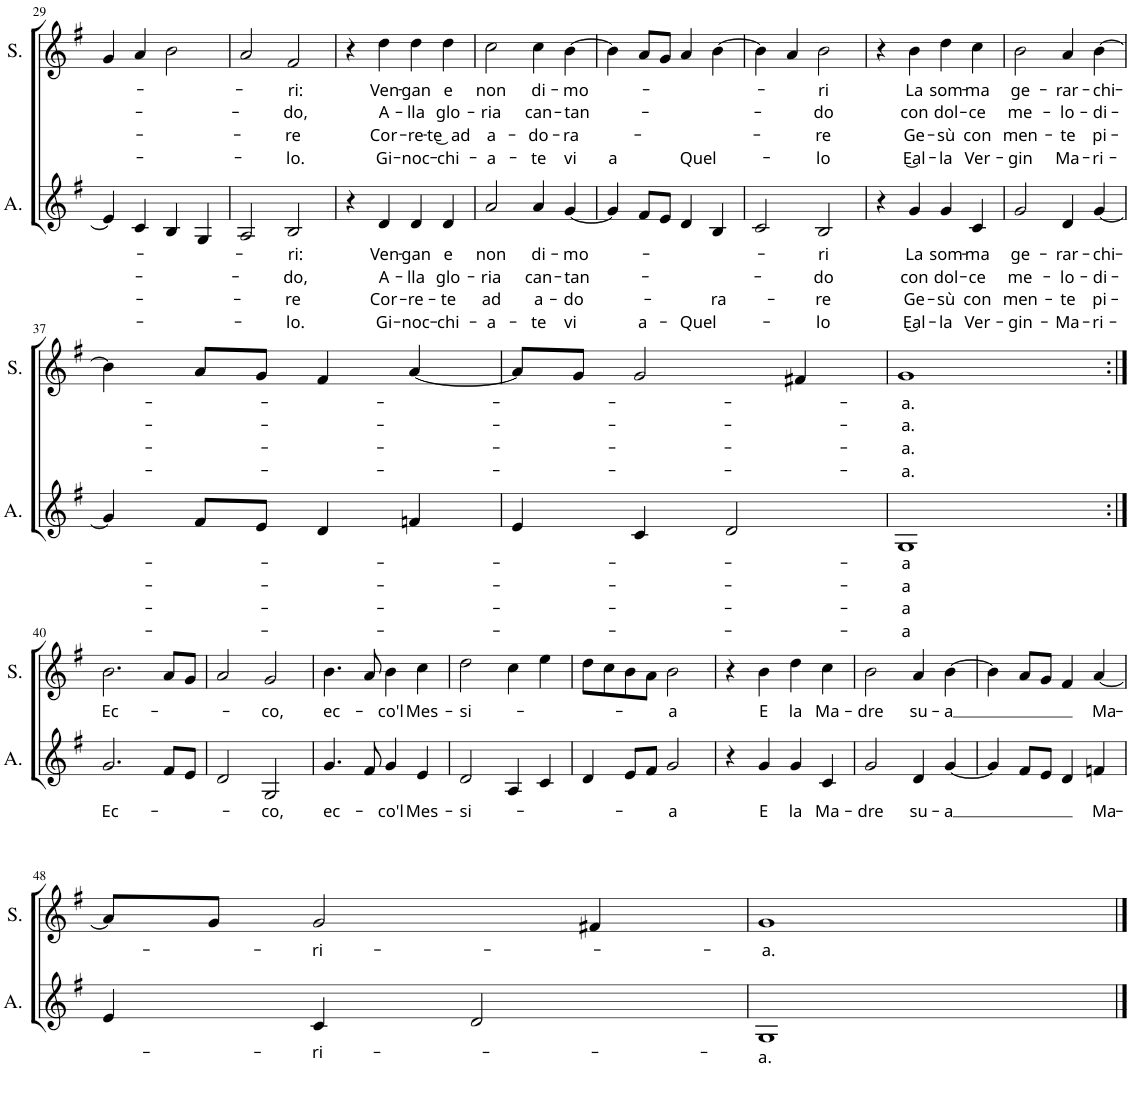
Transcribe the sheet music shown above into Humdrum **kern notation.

**kern	**text	**text	**text	**text	**kern	**text	**text	**text	**text
*part2	*part2	*part2	*part2	*part2	*part1	*part1	*part1	*part1	*part1
*staff2	*staff2	*staff2	*staff2	*staff2	*staff1	*staff1	*staff1	*staff1	*staff1
*I"A.	*	*	*	*	*I"S.	*	*	*	*
*I'A.	*	*	*	*	*I'S.	*	*	*	*
!!LO:PB:g=z
*clefG2	*	*	*	*	*clefG2	*	*	*	*
*k[f#]	*	*	*	*	*k[f#]	*	*	*	*
*M2/2	*	*	*	*	*M2/2	*	*	*	*
*met(c|)	*	*	*	*	*met(c|)	*	*	*	*
=29	=29	=29	=29	=29	=29	=29	=29	=29	=29
4e/]	.	.	.	.	4g/	.	.	.	.
4c/	.	.	.	.	4a/	.	.	.	.
4B/	.	.	.	.	2b\	.	.	.	.
4G/	.	.	.	.	.	.	.	.	.
=30	=30	=30	=30	=30	=30	=30	=30	=30	=30
2A/	.	.	.	.	2a/	.	.	.	.
!	!LO:LY:b	!LO:LY:b	!LO:LY:b	!LO:LY:b	!	!LO:LY:b	!LO:LY:b	!LO:LY:b	!LO:LY:b
2B/	-ri:	-do,	-re	-lo.	2f#/	-ri:	-do,	-re	-lo.
=31	=31	=31	=31	=31	=31	=31	=31	=31	=31
4r	.	.	.	.	4r	.	.	.	.
!	!LO:LY:b	!LO:LY:b	!LO:LY:b	!LO:LY:b	!	!LO:LY:b	!LO:LY:b	!LO:LY:b	!LO:LY:b
4d/	Ven-	A-	Cor-	Gi-	4dd\	Ven-	A-	Cor-	Gi-
!	!LO:LY:b	!LO:LY:b	!LO:LY:b	!LO:LY:b	!	!LO:LY:b	!LO:LY:b	!LO:LY:b	!LO:LY:b
4d/	-gan	-lla	-re-	-noc-	4dd\	-gan	-lla	-re-	-noc-
!	!LO:LY:b	!LO:LY:b	!LO:LY:b	!LO:LY:b	!	!LO:LY:b	!LO:LY:b	!LO:LY:b	!LO:LY:b
4d/	e	glo-	-te	-chi-	4dd\	e	glo-	-te͜ ad	-chi-
=32	=32	=32	=32	=32	=32	=32	=32	=32	=32
!	!LO:LY:b	!LO:LY:b	!LO:LY:b	!LO:LY:b	!	!LO:LY:b	!LO:LY:b	!LO:LY:b	!LO:LY:b
2a/	non	-ria	ad	-a-	2cc\	non	-ria	a-	-a-
!	!LO:LY:b	!LO:LY:b	!LO:LY:b	!LO:LY:b	!	!LO:LY:b	!LO:LY:b	!LO:LY:b	!LO:LY:b
4a/	di-	can-	a-	-te	4cc\	di-	can-	-do-	-te
!	!LO:LY:b	!LO:LY:b	!LO:LY:b	!LO:LY:b	!	!LO:LY:b	!LO:LY:b	!LO:LY:b	!LO:LY:b
[4g/	-mo-	-tan-	-do-	vi	[4b\	-mo-	-tan-	-ra-	vi
=33	=33	=33	=33	=33	=33	=33	=33	=33	=33
!	!	!	!	!	!	!	!	!	!LO:LY:b
4g/]	.	.	.	.	4b\]	.	.	.	a
!	!	!	!	!LO:LY:b	!	!	!	!	!
8f#/L	.	.	.	a-	8a/L	.	.	.	.
8e/J	.	.	.	.	8g/J	.	.	.	.
!	!	!	!	!LO:LY:b	!	!	!	!	!LO:LY:b
4d/	.	.	.	-Quel-	4a/	.	.	.	Quel-
!	!	!	!LO:LY:b	!	!	!	!	!	!
4B/	.	.	-ra-	.	[4b\	.	.	.	.
=34	=34	=34	=34	=34	=34	=34	=34	=34	=34
2c/	.	.	.	.	4b\]	.	.	.	.
.	.	.	.	.	4a/	.	.	.	.
!	!LO:LY:b	!LO:LY:b	!LO:LY:b	!LO:LY:b	!	!LO:LY:b	!LO:LY:b	!LO:LY:b	!LO:LY:b
2B/	-ri	-do	-re	-lo	2b\	-ri	-do	-re	-lo
=35	=35	=35	=35	=35	=35	=35	=35	=35	=35
4r	.	.	.	.	4r	.	.	.	.
!	!LO:LY:b	!LO:LY:b	!LO:LY:b	!LO:LY:b	!	!LO:LY:b	!LO:LY:b	!LO:LY:b	!LO:LY:b
4g/	La	con	Ge-	E͜al-	4b\	La	con	Ge-	E͜al-
!	!LO:LY:b	!LO:LY:b	!LO:LY:b	!LO:LY:b	!	!LO:LY:b	!LO:LY:b	!LO:LY:b	!LO:LY:b
4g/	som-	dol-	-sù	-la	4dd\	som-	dol-	-sù	-la
!	!LO:LY:b	!LO:LY:b	!LO:LY:b	!LO:LY:b	!	!LO:LY:b	!LO:LY:b	!LO:LY:b	!LO:LY:b
4c/	-ma	-ce	con	Ver-	4cc\	-ma	-ce	con	Ver-
=36	=36	=36	=36	=36	=36	=36	=36	=36	=36
!	!LO:LY:b	!LO:LY:b	!LO:LY:b	!LO:LY:b	!	!LO:LY:b	!LO:LY:b	!LO:LY:b	!LO:LY:b
2g/	ge-	me-	men-	-gin-	2b\	ge-	me-	men-	-gin
!	!LO:LY:b	!LO:LY:b	!LO:LY:b	!LO:LY:b	!	!LO:LY:b	!LO:LY:b	!LO:LY:b	!LO:LY:b
4d/	-rar-	-lo-	-te	-Ma-	4a/	-rar-	-lo-	-te	Ma-
!	!LO:LY:b	!LO:LY:b	!LO:LY:b	!LO:LY:b	!	!LO:LY:b	!LO:LY:b	!LO:LY:b	!LO:LY:b
[4g/	-chi-	-di-	pi-	-ri-	[4b\	-chi-	-di-	pi-	-ri-
!!LO:LB:g=z
=37	=37	=37	=37	=37	=37	=37	=37	=37	=37
4g/]	.	.	.	.	4b\]	.	.	.	.
8f#/L	.	.	.	.	8a/L	.	.	.	.
8e/J	.	.	.	.	8g/J	.	.	.	.
4d/	.	.	.	.	4f#/	.	.	.	.
4fn/	.	.	.	.	[4a/	.	.	.	.
=38	=38	=38	=38	=38	=38	=38	=38	=38	=38
4e/	.	.	.	.	8a/L]	.	.	.	.
.	.	.	.	.	8g/J	.	.	.	.
4c/	.	.	.	.	2g/	.	.	.	.
2d/	.	.	.	.	.	.	.	.	.
.	.	.	.	.	4f#X/	.	.	.	.
=39	=39	=39	=39	=39	=39	=39	=39	=39	=39
!	!LO:LY:b	!LO:LY:b	!LO:LY:b	!LO:LY:b	!	!LO:LY:b	!LO:LY:b	!LO:LY:b	!LO:LY:b
1G	-a	-a	-a	-a	1g	-a.	-a.	-a.	-a.
!!LO:LB:g=z
=40:|!	=40:|!	=40:|!	=40:|!	=40:|!	=40:|!	=40:|!	=40:|!	=40:|!	=40:|!
!	!LO:LY:b	!	!	!	!	!LO:LY:b	!	!	!
2.g/	Ec-	.	.	.	2.b\	Ec-	.	.	.
8f#/L	.	.	.	.	8a/L	.	.	.	.
8e/J	.	.	.	.	8g/J	.	.	.	.
=41	=41	=41	=41	=41	=41	=41	=41	=41	=41
2d/	.	.	.	.	2a/	.	.	.	.
!	!LO:LY:b	!	!	!	!	!LO:LY:b	!	!	!
2G/	-co,	.	.	.	2g/	-co,	.	.	.
=42	=42	=42	=42	=42	=42	=42	=42	=42	=42
!	!LO:LY:b	!	!	!	!	!LO:LY:b	!	!	!
4.g/	ec-	.	.	.	4.b\	ec-	.	.	.
8f#/	.	.	.	.	8a/	.	.	.	.
!	!LO:LY:b	!	!	!	!	!LO:LY:b	!	!	!
4g/	-co'l	.	.	.	4b\	-co'l	.	.	.
!	!LO:LY:b	!	!	!	!	!LO:LY:b	!	!	!
4e/	Mes-	.	.	.	4cc\	Mes-	.	.	.
=43	=43	=43	=43	=43	=43	=43	=43	=43	=43
!	!LO:LY:b	!	!	!	!	!LO:LY:b	!	!	!
2d/	-si-	.	.	.	2dd\	-si-	.	.	.
4A/	.	.	.	.	4cc\	.	.	.	.
4c/	.	.	.	.	4ee\	.	.	.	.
=44	=44	=44	=44	=44	=44	=44	=44	=44	=44
4d/	.	.	.	.	8dd\L	.	.	.	.
.	.	.	.	.	8cc\	.	.	.	.
8e/L	.	.	.	.	8b\	.	.	.	.
8f#/J	.	.	.	.	8a\J	.	.	.	.
!	!LO:LY:b	!	!	!	!	!LO:LY:b	!	!	!
2g/	-a	.	.	.	2b\	-a	.	.	.
=45	=45	=45	=45	=45	=45	=45	=45	=45	=45
4r	.	.	.	.	4r	.	.	.	.
!	!LO:LY:b	!	!	!	!	!LO:LY:b	!	!	!
4g/	E	.	.	.	4b\	E	.	.	.
!	!LO:LY:b	!	!	!	!	!LO:LY:b	!	!	!
4g/	la	.	.	.	4dd\	la	.	.	.
!	!LO:LY:b	!	!	!	!	!LO:LY:b	!	!	!
4c/	Ma-	.	.	.	4cc\	Ma-	.	.	.
=46	=46	=46	=46	=46	=46	=46	=46	=46	=46
!	!LO:LY:b	!	!	!	!	!LO:LY:b	!	!	!
2g/	-dre	.	.	.	2b\	-dre	.	.	.
!	!LO:LY:b	!	!	!	!	!LO:LY:b	!	!	!
4d/	su-	.	.	.	4a/	su-	.	.	.
!	!LO:LY:b	!	!	!	!	!LO:LY:b	!	!	!
[4g/	-a	.	.	.	[4b\	-a	.	.	.
=47	=47	=47	=47	=47	=47	=47	=47	=47	=47
4g/]	.	.	.	.	4b\]	.	.	.	.
8f#/L	.	.	.	.	8a/L	.	.	.	.
8e/J	.	.	.	.	8g/J	.	.	.	.
4d/	.	.	.	.	4f#/	.	.	.	.
!	!LO:LY:b	!	!	!	!	!LO:LY:b	!	!	!
4fn/	Ma-	.	.	.	[4a/	Ma-	.	.	.
!!LO:LB:g=z
=48	=48	=48	=48	=48	=48	=48	=48	=48	=48
4e/	.	.	.	.	8a/L]	.	.	.	.
.	.	.	.	.	8g/J	.	.	.	.
!	!LO:LY:b	!	!	!	!	!LO:LY:b	!	!	!
4c/	-ri-	.	.	.	2g/	-ri-	.	.	.
2d/	.	.	.	.	.	.	.	.	.
.	.	.	.	.	4f#X/	.	.	.	.
=49	=49	=49	=49	=49	=49	=49	=49	=49	=49
!	!LO:LY:b	!	!	!	!	!LO:LY:b	!	!	!
1G	-a.	.	.	.	1g	-a.	.	.	.
==	==	==	==	==	==	==	==	==	==
*-	*-	*-	*-	*-	*-	*-	*-	*-	*-
